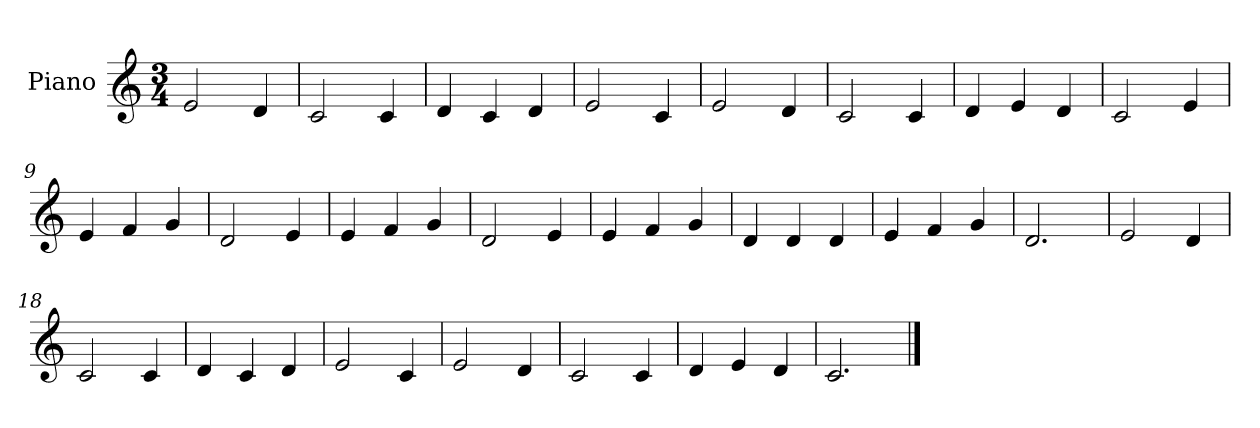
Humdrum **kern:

**kern
*part1
*staff1
*I"Piano
*I'Pno.
*clefG2
*k[]
*M3/4
*MM120
=1
2e/
4d/
=2
2c/
4c/
=3
4d/
4c/
4d/
=4
2e/
4c/
=5
2e/
4d/
=6
2c/
4c/
=7
4d/
4e/
4d/
=8
2c/
4e/
=9
4e/
4f/
4g/
=10
2d/
4e/
=11
4e/
4f/
4g/
=12
2d/
4e/
!!LO:LB:g=z
=13
4e/
4f/
4g/
=14
4d/
4d/
4d/
=15
4e/
4f/
4g/
=16
2.d/
=17
2e/
4d/
=18
2c/
4c/
=19
4d/
4c/
4d/
=20
2e/
4c/
=21
2e/
4d/
=22
2c/
4c/
=23
4d/
4e/
4d/
=24
2.c/
==
*-
